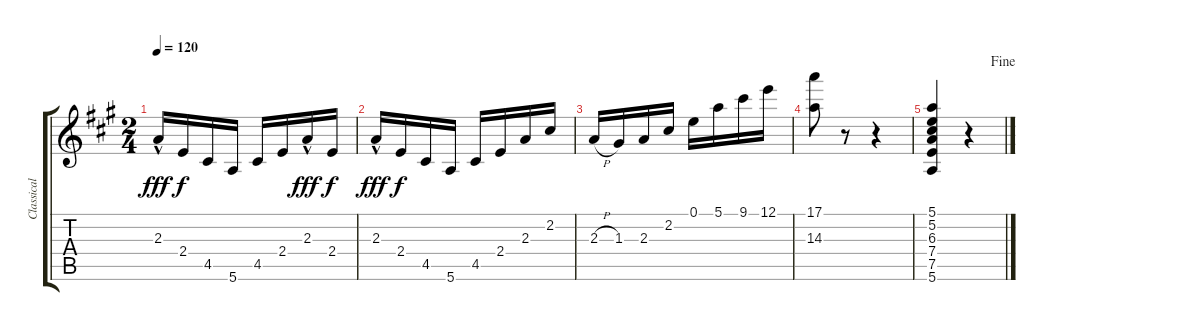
\track ("Classical guitar" "Classical ") {instrument acousticguitarnylon}
\staff {score tabs}
\tuning (E4 B3 G3 D3 A2 E2) {hide}
\ts (2 4)
\tempo 120
\clef g2
\ks a
2.3{hac}.16{dy fff} 2.4.16{dy f} 4.5.16 5.6.16 4.5.16 2.4.16 2.3{hac}.16{dy fff} 2.4.16{dy f} |
2.3{hac}.16{dy fff} 2.4.16{dy f} 4.5.16 5.6.16 4.5.16 2.4.16 2.3.16 2.2.16 |
2.3{h}.16 1.3.16 2.3.16 2.2.16 0.1.16 5.1.16 9.1.16 12.1.16 |
(17.1 14.3).8 r.8 r.4 |
\jump fine
(5.1 5.2 6.3 7.4 7.5 5.6).4 r.4
